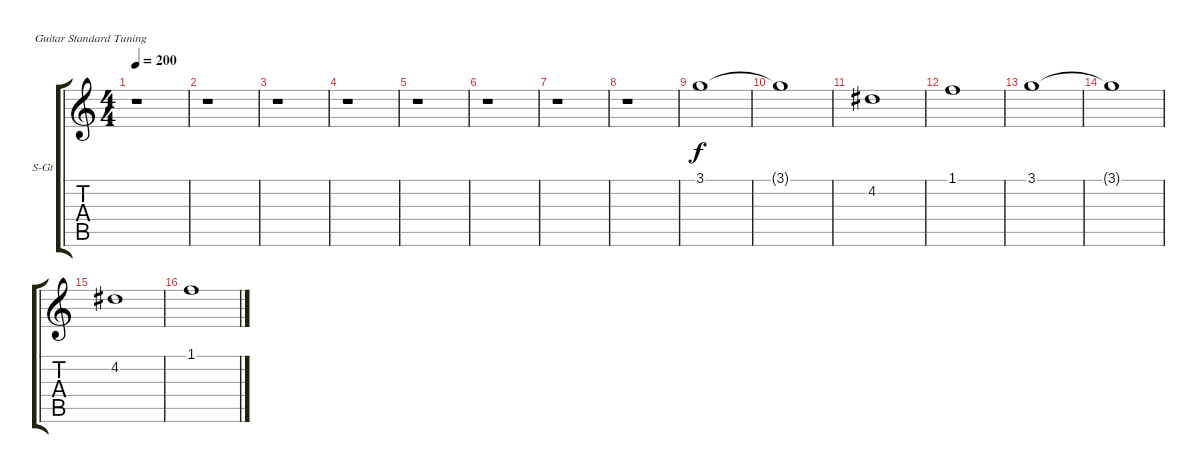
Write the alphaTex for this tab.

\bracketExtendMode groupsimilarinstruments
\firstSystemTrackNameOrientation horizontal
\otherSystemsTrackNameOrientation horizontal
\track ("Клавиши" "S-Gt") {instrument stringensemble1}
\staff {score tabs}
\tuning (E4 B3 G3 D3 A2 E2)
\displaytranspose 12
\ts (4 4)
\tempo 200
\clef g2
\ks c
r.1{dy f} |
r.1 |
r.1 |
r.1 |
r.1 |
r.1 |
r.1 |
r.1 |
3.1.1 |
3.1{t}.1 |
4.2.1 |
1.1.1 |
3.1.1 |
3.1{t}.1 |
4.2.1 |
1.1.1
